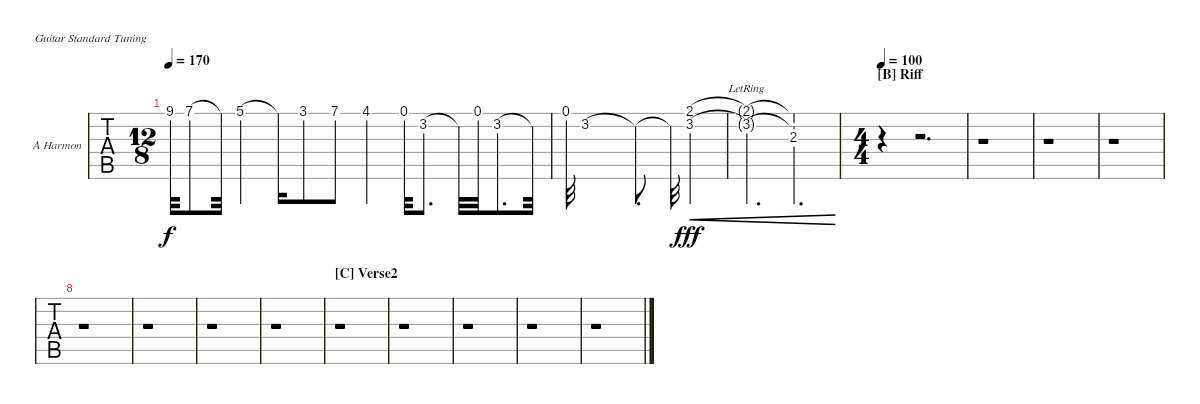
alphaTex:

\bracketExtendMode nobrackets
\firstSystemTrackNameOrientation horizontal
\otherSystemsTrackNameOrientation horizontal
\defaultBarNumberDisplay FirstOfSystem
\track ("Harmonica Key of A" "A Harmon") {instrument harmonica}
\staff {tabs}
\tuning (E4 B3 G3 D3 A2 E2)
\displaytranspose 12
\ts (12 8)
\tempo 170
\clef g2
\ks c
9.1.32{dy f} 7.1.8 7.1{t}.32 5.1.4 5.1{t}.16 3.1.8 7.1.8 4.1.4 0.1.32 3.2.8{d} 3.2{t}.32 0.1.32 3.2.8{d} 3.2{t}.32 |
0.1.32 3.2.1 3.2{t}.8{d} 3.2{t}.32 (2.1 3.2).4{cre dy fff} |
(2.1{lr t} 3.2{lr t}).2{d cre} (2.3 2.1{t} 3.2{t}).2{d cre} |
\ts (4 4)
\beaming (8 2 2 2 2)
\section ("B" "Riff")
\tempo 100
r.4 r.2{d} |
r.1 |
r.1 |
\scale
0.337326 r.1 |
\scale
0.350254 r.1 |
\scale
0.311683 r.1 |
r.1 |
r.1 |
\section ("C" "Verse2")
r.1 |
r.1 |
r.1 |
\scale
0.476028 r.1 |
\scale
0.326577 r.1
